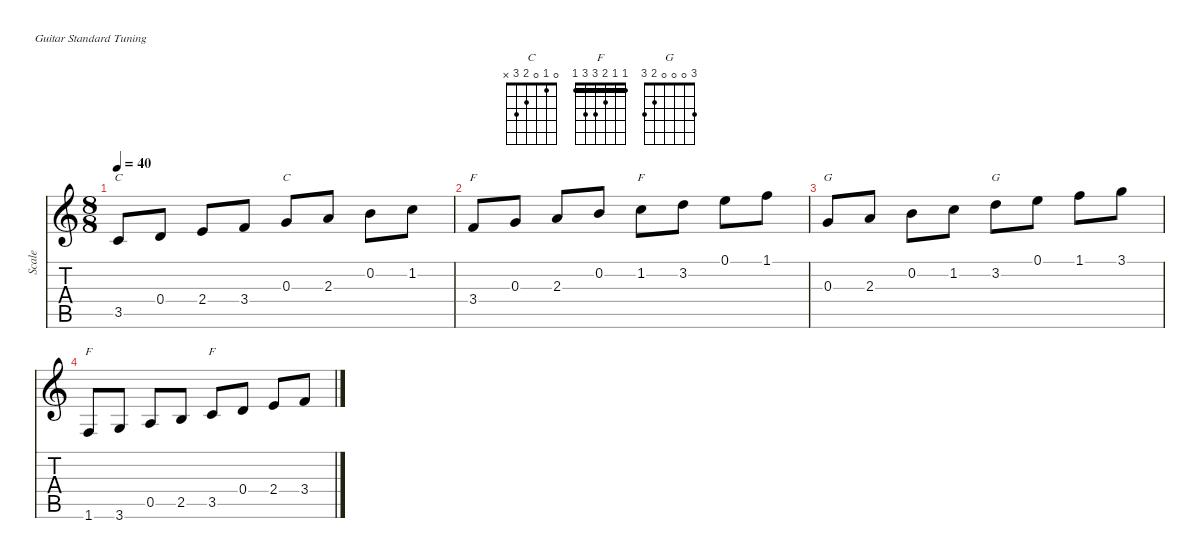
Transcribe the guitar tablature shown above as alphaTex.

\defaultSystemsLayout 4
\hideDynamics
\bracketExtendMode nobrackets
\track ("Scale" "Scale") {defaultSystemsLayout 4 instrument acousticguitarsteel}
\staff {score tabs}
\tuning (E4 B3 G3 D3 A2 E2)
\chord ("C" 0 1 0 2 3 x) {showfingering false}
\chord ("F" 1 1 2 3 3 1) {showfingering false barre (1 1)}
\chord ("G" 3 0 0 0 2 3) {showfingering false}
\ts (8 8)
\beaming (8 2 2 2 2)
\tempo 40
\clef g2
\ks c
3.5.8{ch "C" dy mf instrument acousticguitarsteel beam Up} 0.4.8{beam Up} 2.4.8{beam Up} 3.4.8{beam Up} 0.3.8{ch "C" beam Up} 2.3.8{beam Up} 0.2.8{beam Down} 1.2.8{beam Down} |
3.4.8{ch "F" beam Up} 0.3.8{beam Up} 2.3.8{beam Up} 0.2.8{beam Up} 1.2.8{ch "F" beam Down} 3.2.8{beam Down} 0.1.8{beam Down} 1.1.8{beam Down} |
0.3.8{ch "G" beam Up} 2.3.8{beam Up} 0.2.8{beam Down} 1.2.8{beam Down} 3.2.8{ch "G" beam Down} 0.1.8{beam Down} 1.1.8{beam Down} 3.1.8{beam Down} |
1.6.8{ch "F" beam Up} 3.6.8{beam Up} 0.5.8{beam Up} 2.5.8{beam Up} 3.5.8{ch "F" beam Up} 0.4.8{beam Up} 2.4.8{beam Up} 3.4.8{beam Up}
